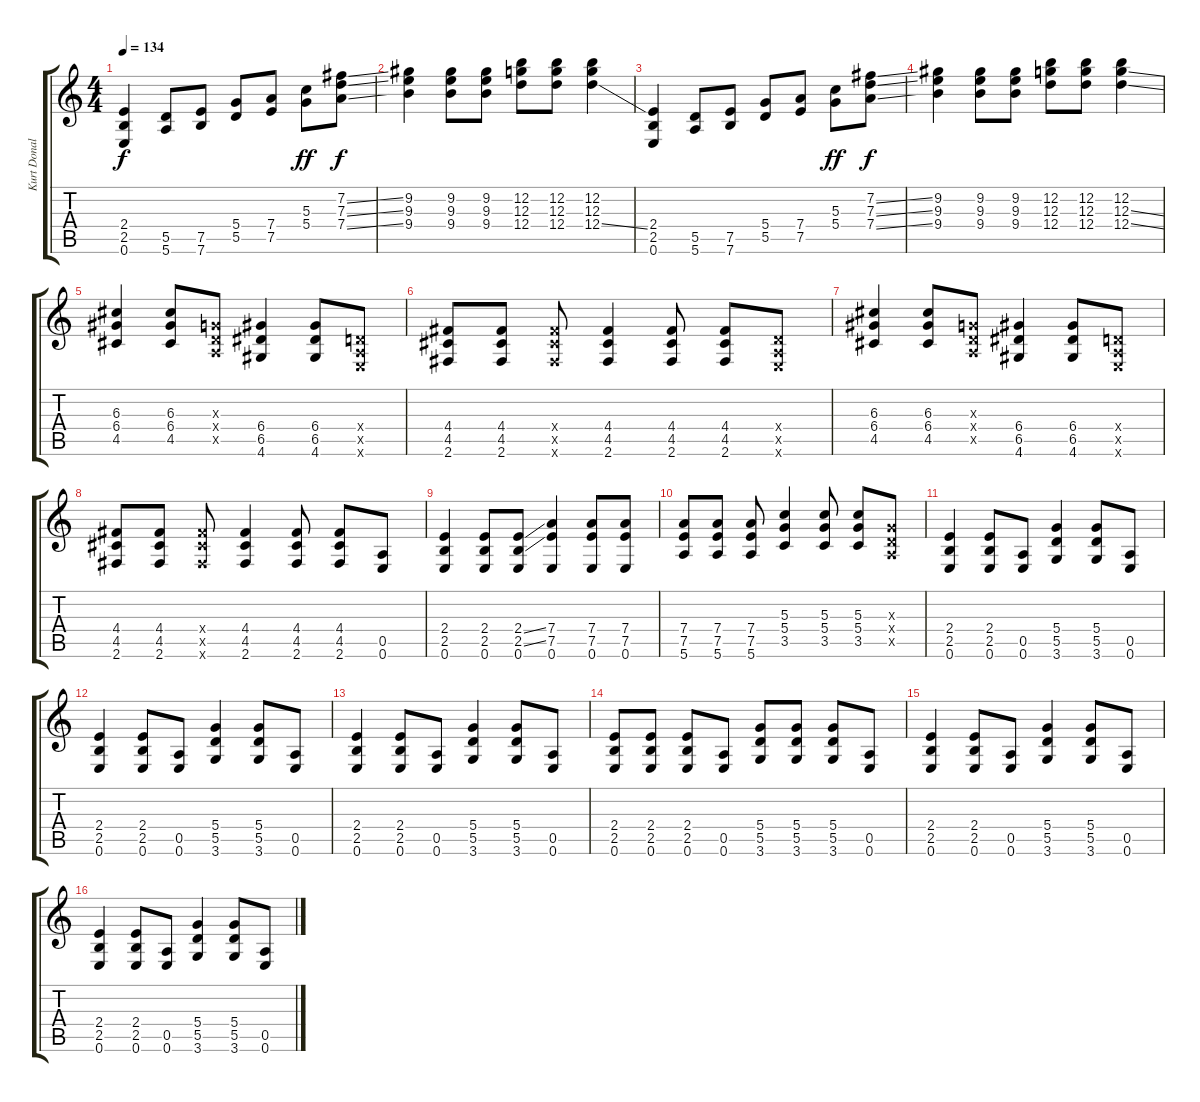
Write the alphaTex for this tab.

\track ("Kurt Donald Cobain (Guitar)" "Kurt Donal") {instrument electricguitarclean}
\staff {score tabs}
\tuning (E4 B3 G3 D3 A2 E2) {hide}
\ts (4 4)
\tempo 134
\clef g2
\ks c
(2.4 2.5 0.6).4{dy f} (5.5 5.6).8 (7.5 7.6).8 (5.4 5.5).8 (7.4 7.5).8 (5.3 5.4).8{dy ff} (7.2{ss} 7.3{ss} 7.4{ss}).8{dy f} |
(9.2 9.3 9.4).4 (9.2 9.3 9.4).8 (9.2 9.3 9.4).8 (12.2 12.3 12.4).8 (12.2 12.3 12.4).8 (12.2 12.3 12.4{ss}).4 |
(2.4 2.5 0.6).4 (5.5 5.6).8 (7.5 7.6).8 (5.4 5.5).8 (7.4 7.5).8 (5.3 5.4).8{dy ff} (7.2{ss} 7.3{ss} 7.4{ss}).8{dy f} |
(9.2 9.3 9.4).4 (9.2 9.3 9.4).8 (9.2 9.3 9.4).8 (12.2 12.3 12.4).8 (12.2 12.3 12.4).8 (12.2 12.3{ss} 12.4{ss}).4 |
(6.3 6.4 4.5).4 (6.3 6.4 4.5).8 (0.3{x} 0.4{x} 0.5{x}).8 (6.4 6.5 4.6).4 (6.4 6.5 4.6).8 (0.4{x} 0.5{x} 0.6{x}).8 |
(4.4 4.5 2.6).8 (4.4 4.5 2.6).8 (4.4{x} 4.5{x} 2.6{x}).8 (4.4 4.5 2.6).4 (4.4 4.5 2.6).8 (4.4 4.5 2.6).8 (0.4{x} 0.5{x} 0.6{x}).8 |
(6.3 6.4 4.5).4 (6.3 6.4 4.5).8 (0.3{x} 0.4{x} 0.5{x}).8 (6.4 6.5 4.6).4 (6.4 6.5 4.6).8 (0.4{x} 0.5{x} 0.6{x}).8 |
(4.4 4.5 2.6).8 (4.4 4.5 2.6).8 (4.4{x} 4.5{x} 2.6{x}).8 (4.4 4.5 2.6).4 (4.4 4.5 2.6).8 (4.4 4.5 2.6).8 (0.5 0.6).8 |
(2.4 2.5 0.6).4 (2.4 2.5 0.6).8 (2.4{ss} 2.5{ss} 0.6).8 (7.4 7.5 0.6).4 (7.4 7.5 0.6).8 (7.4 7.5 0.6).8 |
(7.4 7.5 5.6).8 (7.4 7.5 5.6).8 (7.4 7.5 5.6).8 (5.3 5.4 3.5).4 (5.3 5.4 3.5).8 (5.3 5.4 3.5).8 (0.3{x} 0.4{x} 0.5{x}).8 |
(2.4 2.5 0.6).4 (2.4 2.5 0.6).8 (0.5 0.6).8 (5.4 5.5 3.6).4 (5.4 5.5 3.6).8 (0.5 0.6).8 |
(2.4 2.5 0.6).4 (2.4 2.5 0.6).8 (0.5 0.6).8 (5.4 5.5 3.6).4 (5.4 5.5 3.6).8 (0.5 0.6).8 |
(2.4 2.5 0.6).4 (2.4 2.5 0.6).8 (0.5 0.6).8 (5.4 5.5 3.6).4 (5.4 5.5 3.6).8 (0.5 0.6).8 |
(2.4 2.5 0.6).8 (2.4 2.5 0.6).8 (2.4 2.5 0.6).8 (0.5 0.6).8 (5.4 5.5 3.6).8 (5.4 5.5 3.6).8 (5.4 5.5 3.6).8 (0.5 0.6).8 |
(2.4 2.5 0.6).4 (2.4 2.5 0.6).8 (0.5 0.6).8 (5.4 5.5 3.6).4 (5.4 5.5 3.6).8 (0.5 0.6).8 |
(2.4 2.5 0.6).4 (2.4 2.5 0.6).8 (0.5 0.6).8 (5.4 5.5 3.6).4 (5.4 5.5 3.6).8 (0.5 0.6).8
